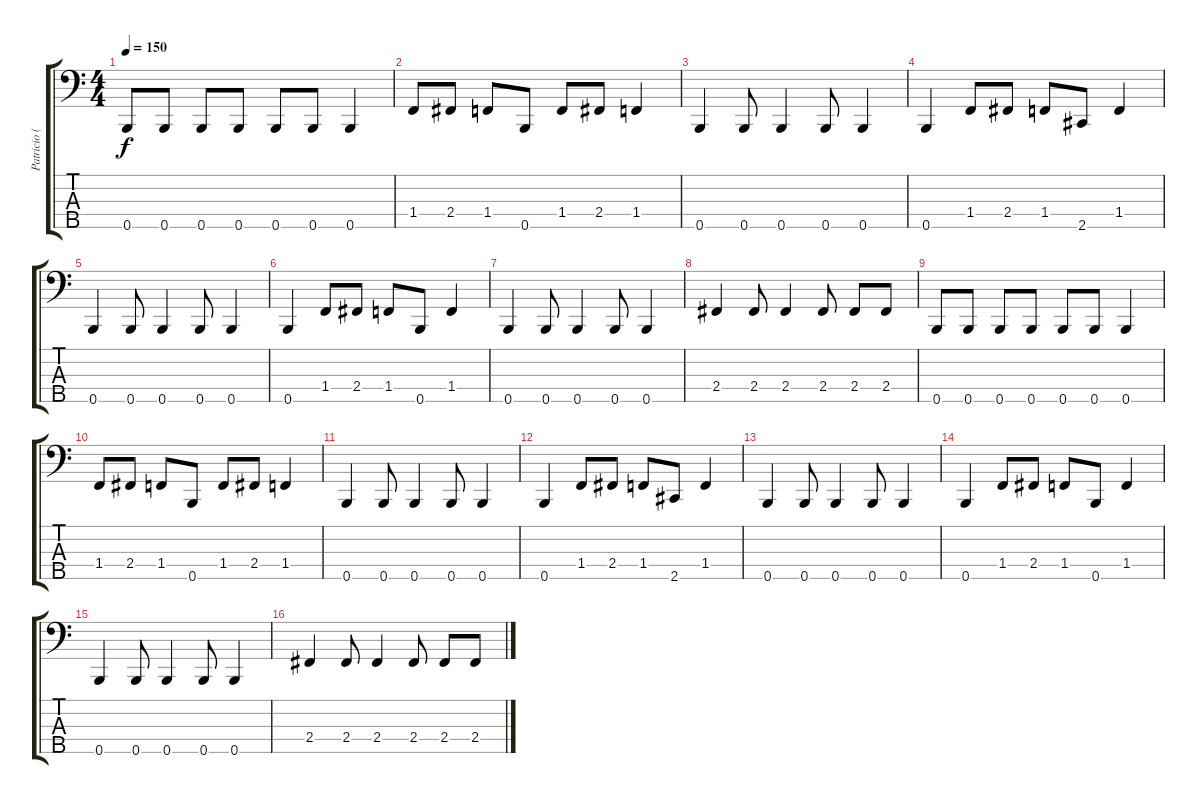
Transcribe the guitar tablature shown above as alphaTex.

\track ("Patricio (Bajo)" "Patricio (") {instrument electricbassfinger}
\staff {score tabs}
\tuning (G2 D2 A1 E1 B0) {hide}
\ts (4 4)
\tempo 150
\clef f4
\ks c
0.5.8{dy f} 0.5.8 0.5.8 0.5.8 0.5.8 0.5.8 0.5.4 |
1.4.8 2.4.8 1.4.8 0.5.8 1.4.8 2.4.8 1.4.4 |
0.5.4 0.5.8 0.5.4 0.5.8 0.5.4 |
0.5.4 1.4.8 2.4.8 1.4.8 2.5.8 1.4.4 |
0.5.4 0.5.8 0.5.4 0.5.8 0.5.4 |
0.5.4 1.4.8 2.4.8 1.4.8 0.5.8 1.4.4 |
0.5.4 0.5.8 0.5.4 0.5.8 0.5.4 |
2.4.4 2.4.8 2.4.4 2.4.8 2.4.8 2.4.8 |
0.5.8 0.5.8 0.5.8 0.5.8 0.5.8 0.5.8 0.5.4 |
1.4.8 2.4.8 1.4.8 0.5.8 1.4.8 2.4.8 1.4.4 |
0.5.4 0.5.8 0.5.4 0.5.8 0.5.4 |
0.5.4 1.4.8 2.4.8 1.4.8 2.5.8 1.4.4 |
0.5.4 0.5.8 0.5.4 0.5.8 0.5.4 |
0.5.4 1.4.8 2.4.8 1.4.8 0.5.8 1.4.4 |
0.5.4 0.5.8 0.5.4 0.5.8 0.5.4 |
2.4.4 2.4.8 2.4.4 2.4.8 2.4.8 2.4.8
